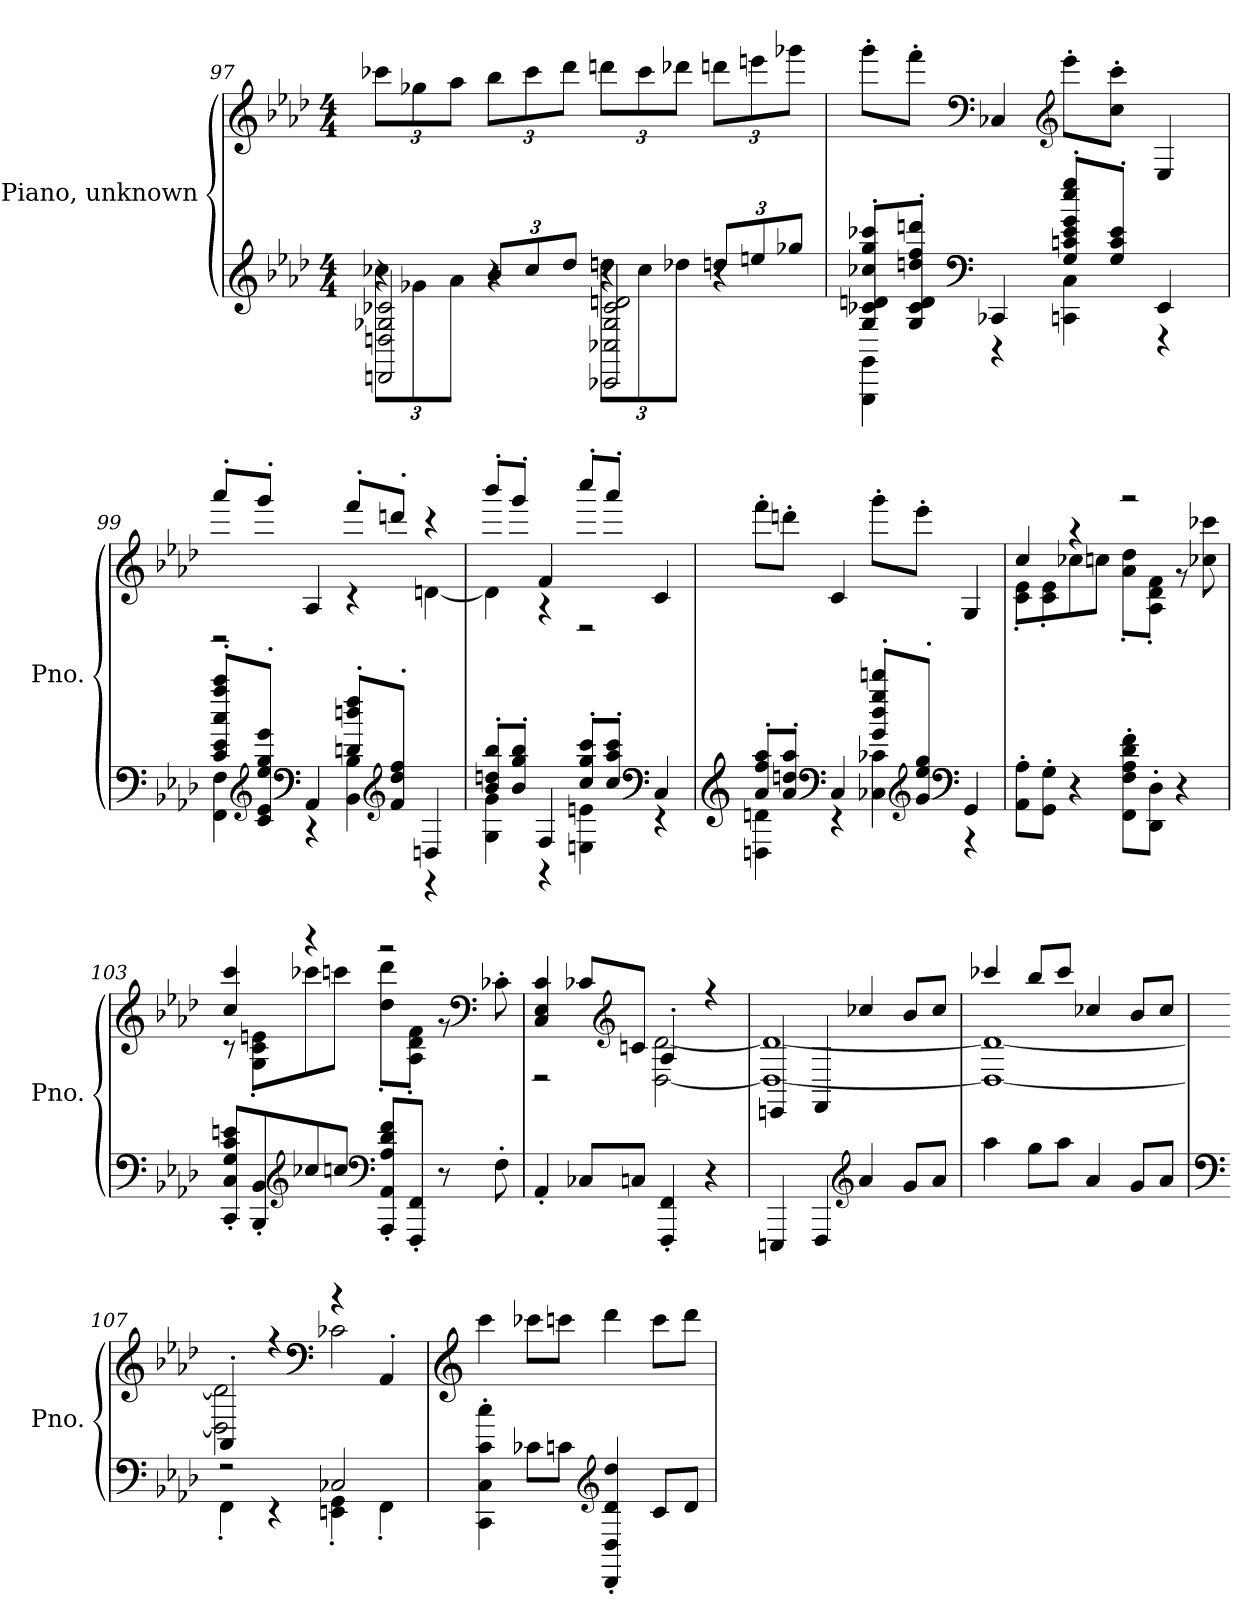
**kern	**kern
*part1	*part1
*staff2	*staff1
*I"Piano, unknown	*
*I'Pno.	*
*clefG2	*clefG2
*k[b-e-a-d-]	*k[b-e-a-d-]
*M4/4	*M4/4
=97	=97
*^	*
*	*Xbrackettup	*Xbrackettup
*	*^	*
4r	12cc-X\L	2DDn/ 2Dn/ 2G-X/ 2c-X/	12ccc-X\L
.	12g-X\	.	12gg-X\
.	12a-\J	.	12aa-\J
12b-/L	4r	.	12bb-\L
12cc-/	.	.	12ccc-\
12dd-/J	.	.	12ddd-\J
4r	12ddn\L	2CC-X/ 2C-X/ 2G-/ 2c-/ 2dn/	12dddn\L
.	12cc-\	.	12ccc-\
.	12dd-X\J	.	12ddd-X\J
12ddn/L	4r	.	12dddn\L
12een/	.	.	12eeen\
12gg-X/J	.	.	12ggg-X\J
*	*v	*v	*
!!LO:LB:g=z
=98	=98	=98
8G/' 8c-X/' 8dn/' 8cc-X/' 8gg/' 8ccc-X/'L	4GGG\ 4GG\	8ggg'\L
8G/' 8c-/' 8d/' 8ddn/' 8ff/' 8dddn/'J	.	8fff'\J
*clefF4	*	*clefF4
4CC-X/	4r	4C-X/
*	*	*clefG2
8G/' 8cn/' 8e-/' 8g/' 8ee-/' 8gg/'L	4CCn\ 4C\	8eee-'\L
8G/' 8c/' 8e-/'J	.	8cc\' 8ccc\'J
4EE-/	4r	4E-/
=99	=99	=99
*	*	*^
8c/' 8e-/' 8cc/' 8aa-/' 8ccc/'L	4FF\ 4F\	8aaa-'/L	2r
*clefG2	*	*	*
8c/' 8e-/' 8ee-/' 8gg/' 8eee-/'J	.	8ggg'/J	.
*clefF4	*	*	*
4AA-/	4r	4A-/	.
8dn/' 8ddn/' 8ff/'L	4BB-\ 4B-\	8fff'/L	4r
*clefG2	*	*	*
8f/' 8dd/' 8ff/'J	.	8dddn'/J	.
4Dn/	4r	4r	[4dn\
=100	=100	=100	=100
8b-/' 8ddn/' 8bb-/'L	4G\ 4g\	8bbb-'/L	4d\]
8b-/' 8gg/' 8bb-/'J	.	8ggg'/J	.
4F/	4r	4f/	4r
8cc/' 8gg/' 8ccc/'L	4En\ 4en\	8cccc'/L	2r
8cc/' 8aa-/' 8ccc/'J	.	8aaa-'/J	.
*clefF4	*	*	*
4C/	4r	4c/	.
*	*	*v	*v
!!LO:LB:g=z
=101	=101	=101
*clefG2	*	*
8a-/' 8ff/' 8aa-/'L	4Dn\ 4dn\	8fff'\L
8a-/' 8ddn/' 8aa-/'J	.	8dddn'\J
*clefF4	*	*
4C/	4r	4c/
8g/' 8dd/' 8gg/' 8dddn/'L	4C-X\ 4c-X\	8ggg'\L
*clefG2	*	*
8g/' 8ee-/' 8gg/'J	.	8eee-'\J
*clefF4	*	*
4GG/	4r	4G/
*v	*v	*
=102	=102
*	*^
8AA-\' 8A-\'L	4cc/	8c\' 8e-\'L
8GG\' 8G\'J	.	8c\' 8e-\'
4r	4r	8cc-X\
.	.	8ccn\J
8FF\' 8F\' 8A-\' 8d-\' 8f\'L	2r	8a-\' 8dd-\'L
8DD-\' 8D-\'J	.	8A-\' 8d-\' 8f\'J
4r	.	8r
.	.	8cc-X\ 8ccc-X\
=103	=103	=103
8CC/' 8C/' 8G/' 8c/' 8en/'L	4cc/ 4ccc/	8r
8BBB-/' 8BB-/'	.	8G\' 8c\' 8en\'L
*clefG2	*	*
8cc-X/	4r	8ccc-X\
8ccn/J	.	8cccn\J
*clefF4	*	*
8AAA-/' 8AA-/' 8A-/' 8d-/' 8f/'L	2r	8dd-\' 8ddd-\'L
8FFF/' 8FF/'J	.	8A-\' 8d-\' 8f\'J
8r	.	8r
*	*clefF4	*
8F'\	.	8c-X'\
!!LO:LB:g=z	!!
=104	=104	=104
4AA-'/	4C/ 4E-/ 4c/	2r
8C-X/L	8c-X/L	.
*	*clefG2	*
8Cn/J	8cn/J	.
4FFF/' 4FF/'	4A-'/	[2D-\ [2d-\
4r	4r	.
=105	=105	=105
4EEEn/	4EEn/	1D-_ 1d-_
4FFF/	4FF/	.
*clefG2	*	*
4a-/	4cc-X/	.
8g/L	8b-/L	.
8a-/J	8cc-/J	.
=106	=106	=106
4aa-\	4ccc-X/	1D-_ 1d-_
8gg\L	8bb-/L	.
8aa-\J	8ccc-/J	.
4a-/	4cc-X/	.
8g/L	8b-/L	.
8a-/J	8cc-/J	.
=107	=107	=107
*clefF4	*	*
*^	*	*
2r	4FF'\	4AA-'/	2D-\] 2d-\]
.	4r	4r	.
*	*	*clefF4	*
2C-X/	4EEn\' 4GG\'	4r	2c-X\
.	4FF'\	4AA-'/	.
*v	*v	*	*
*	*v	*v
!!LO:LB:g=z
=108	=108
*	*clefG2
4CC\' 4C\' 4c\' 4cc\'	4ccc\
8c-X\L	8ccc-X\L
8cn\J	8cccn\J
*clefG2	*
4DD-/' 4D-/' 4d-/' 4dd-/'	4ddd-\
8c/L	8ccc\L
8d-/J	8ddd-\J
=	=
*-	*-
